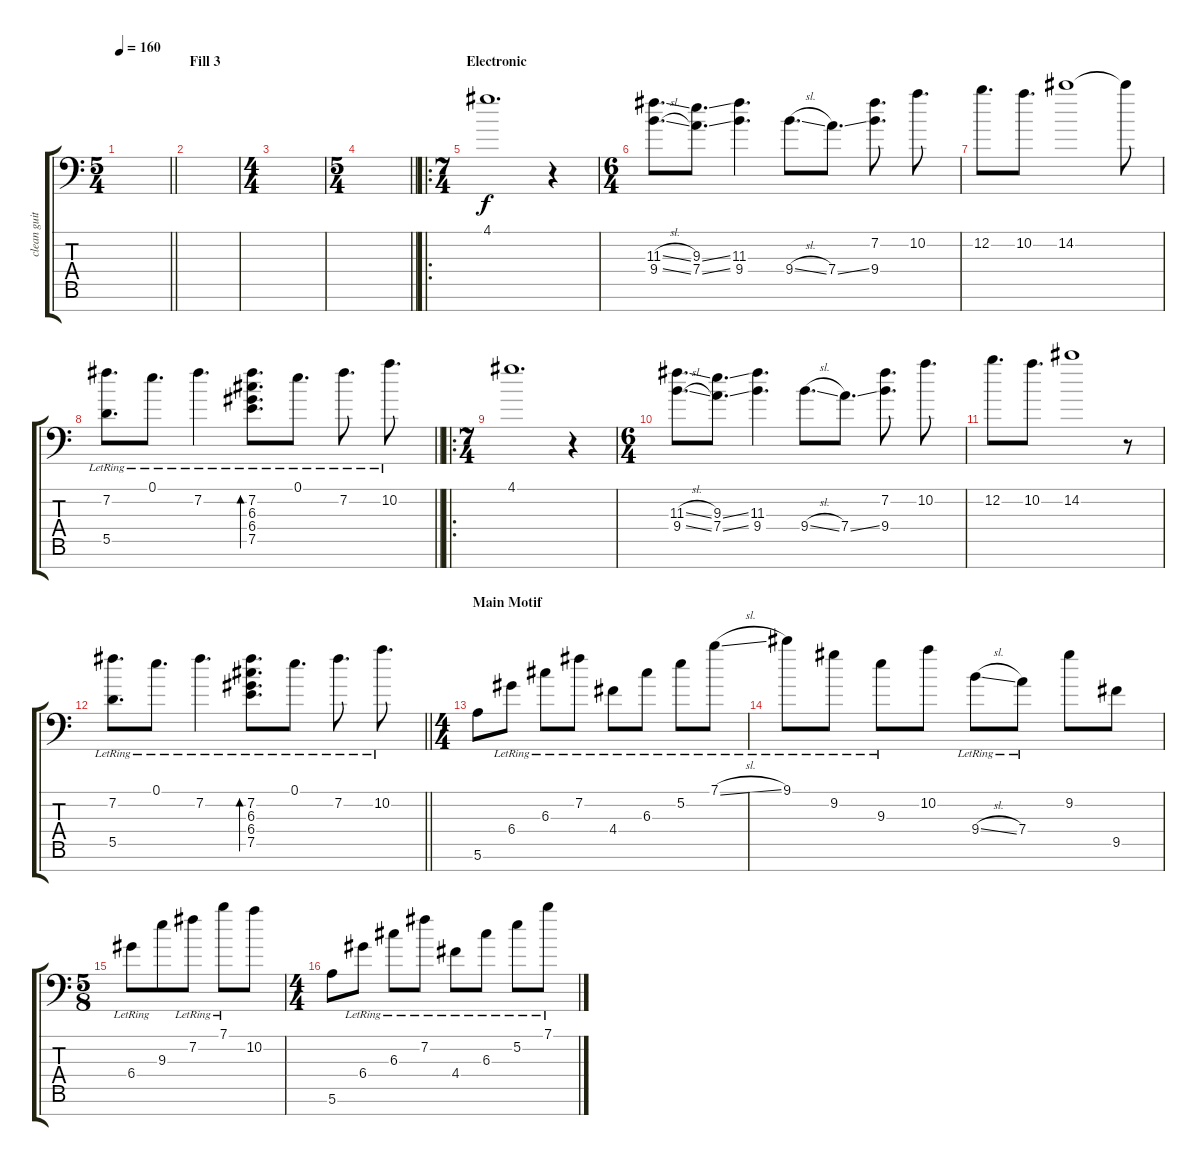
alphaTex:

\track ("clean guitar 2" "clean guit") {instrument electricguitarclean}
\staff {score tabs}
\tuning (E4 B3 G3 D3 A2 E2 C-1) {hide}
\ts (5 4)
\tempo 160
\clef f4
\barLineRight lightlight
\ks c
|
\section ("" "Fill 3")
|
\ts (4 4)
|
\ts (5 4)
\barLineRight lightlight
|
\ro
\ts (7 4)
\section ("" "Electronic")
4.1.1{d volume 12} r.4 |
\ts (6 4)
(11.3{sl} 9.4{sl}).8{d} (9.3{ss} 7.4{ss}).8{d} (11.3 9.4).4{d} 9.4{sl}.8{d} 7.4{ss}.8{d} (7.2 9.4).8{d} 10.2.8{d} |
12.2.8{d} 10.2.8{d} 14.2.1 14.2{t}.8 |
\barLineRight lightlight
(7.2{lr} 5.5{lr}).8{d} 0.1{lr}.8{d} 7.2{lr}.4{d} (7.2{lr} 6.3{lr} 6.4{lr} 7.5{lr}).8{d bd 240} 0.1{lr}.8{d} 7.2{lr}.8{d} 10.2{lr}.8{d} |
\ro
\ts (7 4)
4.1.1{d volume 12} r.4 |
\ts (6 4)
(11.3{sl} 9.4{sl}).8{d} (9.3{ss} 7.4{ss}).8{d} (11.3 9.4).4{d} 9.4{sl}.8{d} 7.4{ss}.8{d} (7.2 9.4).8{d} 10.2.8{d} |
12.2.8{d} 10.2.8{d} 14.2.1 r.8 |
\barLineRight lightlight
(7.2{lr} 5.5{lr}).8{d} 0.1{lr}.8{d} 7.2{lr}.4{d} (7.2{lr} 6.3{lr} 6.4{lr} 7.5{lr}).8{d bd 240} 0.1{lr}.8{d} 7.2{lr}.8{d} 10.2{lr}.8{d} |
\ts (4 4)
\section ("" "Main Motif")
5.6.8 6.4{lr}.8 6.3{lr}.8 7.2{lr}.8 4.4{lr}.8 6.3{lr}.8 5.2{lr}.8 7.1{sl lr}.8 |
9.1{lr}.8 9.2{lr}.8 9.3{lr}.8 10.2.8 9.4{sl lr}.8 7.4{lr}.8 9.2.8 9.5.8 |
\ts (5 8)
6.4{lr}.8 9.3.8 7.2{lr}.8 7.1{lr}.8 10.2.8 |
\ts (4 4)
5.6.8 6.4{lr}.8 6.3{lr}.8 7.2{lr}.8 4.4{lr}.8 6.3{lr}.8 5.2{lr}.8 7.1{sl lr}.8
